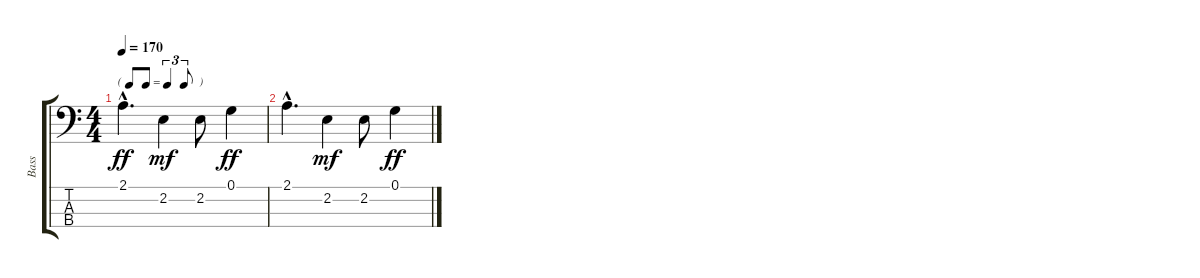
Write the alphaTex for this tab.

\track ("Bass" "Bass") {instrument electricbassfinger}
\staff {score tabs}
\tuning (G2 D2 A1 E1) {hide}
\ts (4 4)
\tf triplet8th
\tempo 170
\clef f4
\ks c
2.1{hac}.4{d dy ff volume 10} 2.2.4{dy mf volume 9} 2.2.8{volume 8} 0.1.4{dy ff volume 8} |
2.1{hac}.4{d volume 7} 2.2.4{dy mf volume 6} 2.2.8{volume 5} 0.1.4{dy ff volume 4}
